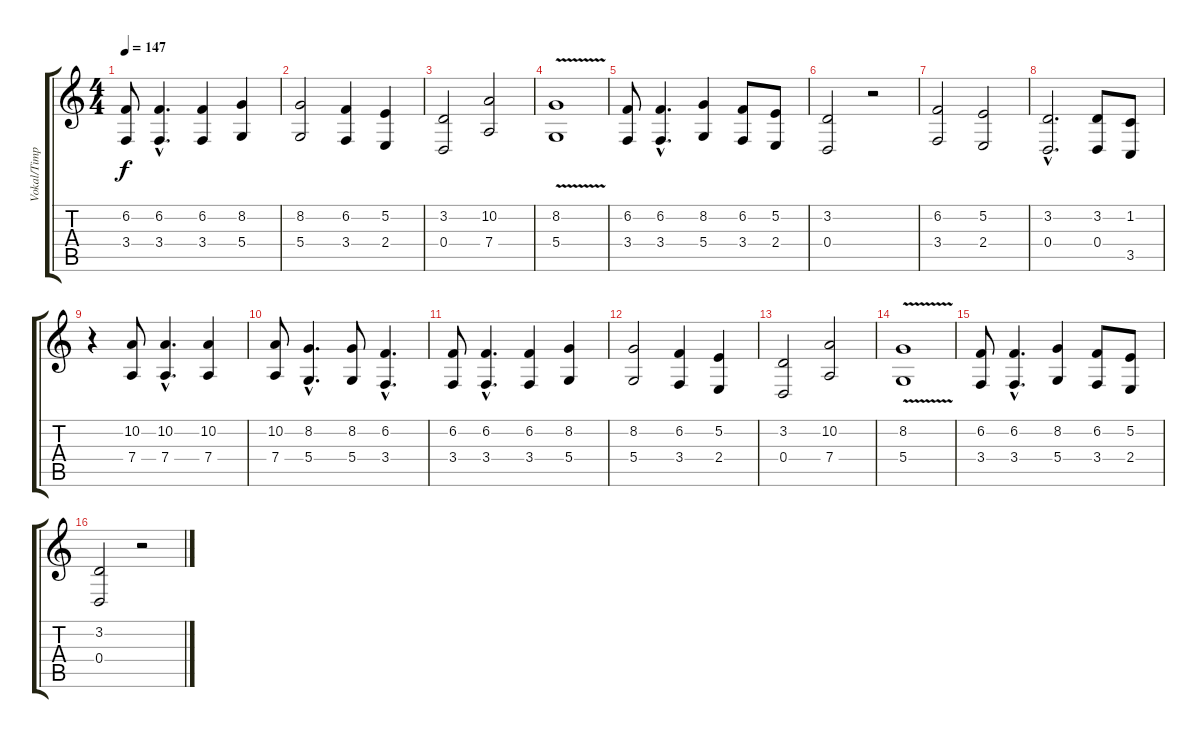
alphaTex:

\track ("Vokal/Timpani" "Vokal/Timp") {instrument lead6voice}
\staff {score tabs}
\tuning (E4 B3 G3 D3 A2 E2) {hide}
\ts (4 4)
\tempo 147
\clef g2
\ks c
(6.2 3.4).8{dy f} (6.2{hac} 3.4{hac}).4{d} (6.2 3.4).4 (8.2 5.4).4 |
(8.2 5.4).2 (6.2 3.4).4 (5.2 2.4).4 |
(3.2 0.4).2 (10.2 7.4).2 |
(8.2{v} 5.4).1 |
(6.2 3.4).8 (6.2{hac} 3.4{hac}).4{d} (8.2 5.4).4 (6.2 3.4).8 (5.2 2.4).8 |
(3.2 0.4).2 r.2 |
(6.2 3.4).2 (5.2 2.4).2 |
(3.2{hac} 0.4{hac}).2{d} (3.2 0.4).8 (1.2 3.5).8 |
r.4 (10.2 7.4).8 (10.2{hac} 7.4{hac}).4{d} (10.2 7.4).4 |
(10.2 7.4).8 (8.2{hac} 5.4{hac}).4{d} (8.2 5.4).8 (6.2{hac} 3.4{hac}).4{d} |
(6.2 3.4).8 (6.2{hac} 3.4{hac}).4{d} (6.2 3.4).4 (8.2 5.4).4 |
(8.2 5.4).2 (6.2 3.4).4 (5.2 2.4).4 |
(3.2 0.4).2 (10.2 7.4).2 |
(8.2{v} 5.4).1 |
(6.2 3.4).8 (6.2{hac} 3.4{hac}).4{d} (8.2 5.4).4 (6.2 3.4).8 (5.2 2.4).8 |
(3.2 0.4).2 r.2
